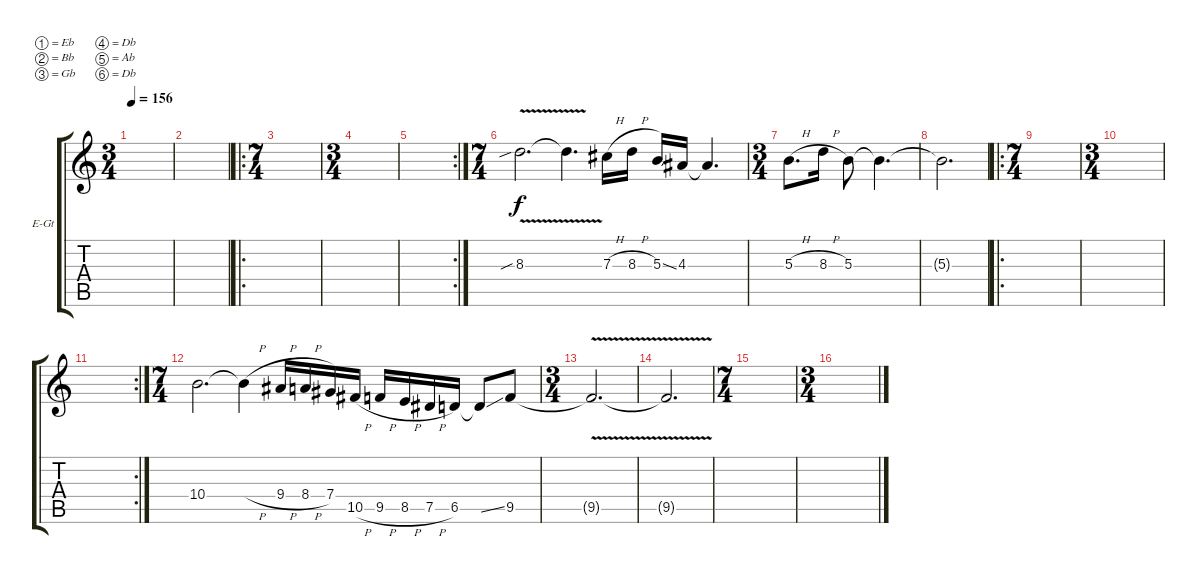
\defaultSystemsLayout 4
\bracketExtendMode groupsimilarinstruments
\firstSystemTrackNameOrientation horizontal
\otherSystemsTrackNameOrientation horizontal
\track ("Guitar fill" "E-Gt") {instrument distortionguitar}
\staff {score tabs}
\tuning (Eb4 Bb3 Gb3 Db3 Ab2 Db2)
\ts (3 4)
\tempo 156
\clef g2
\ks c
|
|
\ro
\ts (7 4)
|
\ts (3 4)
|
\rc 2
|
\ts (7 4)
8.3{v sib}.2{d dy f} 8.3{t}.4{d} 7.3{h}.16 8.3{h}.16 5.3{ss}.16 4.3.16 4.3{t}.4{d} |
\ts (3 4)
5.3{h}.8{d} 8.3{h}.16 5.3.8 5.3{t}.4{d} |
5.3{t}.2{d} |
\ro
\ts (7 4)
|
\ts (3 4)
|
\rc 2
|
\ts (7 4)
10.4.2{d} 10.4{h t}.4 9.4{h}.16 8.4{h}.16 7.4.16 10.5{h}.16 9.5{h}.16 8.5{h}.16 7.5{h}.16 6.5.16 6.5{ss t}.8 9.5.8 |
\ts (3 4)
9.5{v t}.2{d} |
9.5{v t}.2{d} |
\ts (7 4)
|
\ts (3 4)
